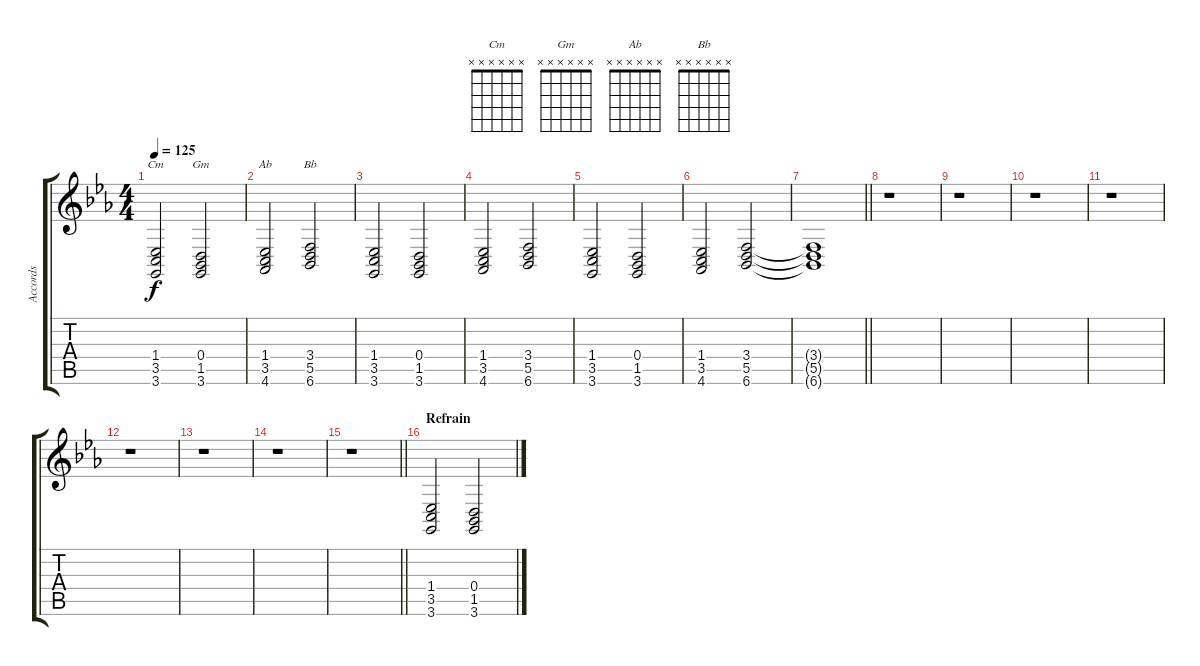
\track ("Accords" "Accords") {instrument drawbarorgan}
\staff {score tabs}
\tuning (E4 B3 G3 D3 A2 E2) {hide}
\chord ("Cm" x x x x x x)
\chord ("Gm" x x x x x x)
\chord ("Ab" x x x x x x)
\chord ("Bb" x x x x x x)
\ts (4 4)
\tempo 125
\clef g2
\ks eb
(1.4 3.5 3.6).2{ch "Cm" dy f} (0.4 1.5 3.6).2{ch "Gm"} |
(1.4 3.5 4.6).2{ch "Ab"} (3.4 5.5 6.6).2{ch "Bb"} |
(1.4 3.5 3.6).2 (0.4 1.5 3.6).2 |
(1.4 3.5 4.6).2 (3.4 5.5 6.6).2 |
(1.4 3.5 3.6).2 (0.4 1.5 3.6).2 |
(1.4 3.5 4.6).2 (3.4 5.5 6.6).2 |
\barLineRight lightlight
(3.4{t} 5.5{t} 6.6{t}).1 |
r.1 |
r.1 |
r.1 |
r.1 |
r.1 |
r.1 |
r.1 |
\barLineRight lightlight
r.1 |
\section ("" "Refrain")
(1.4 3.5 3.6).2 (0.4 1.5 3.6).2
